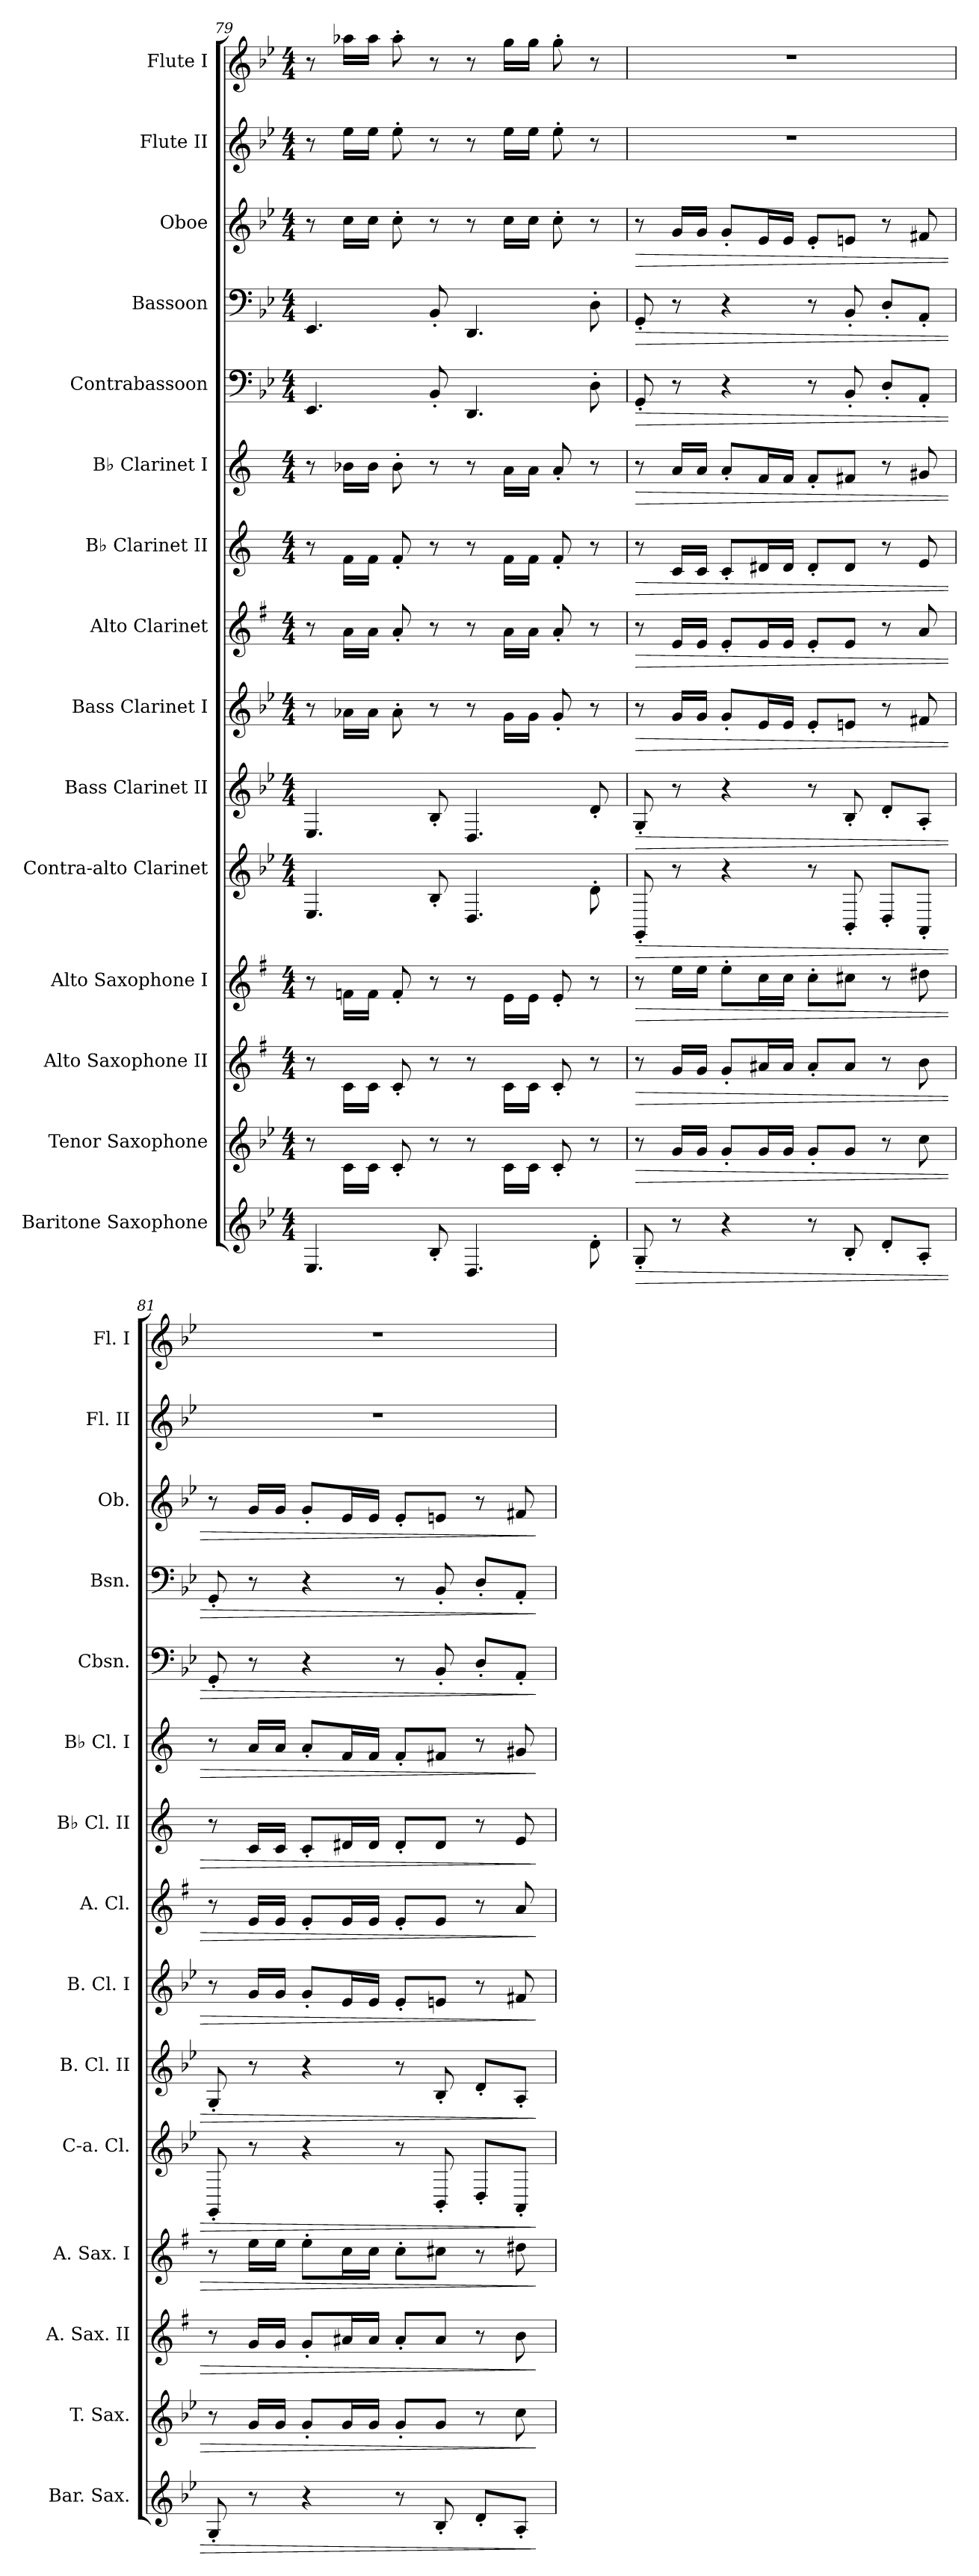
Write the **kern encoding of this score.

**kern	**dynam	**kern	**dynam	**kern	**dynam	**kern	**dynam	**kern	**dynam	**kern	**dynam	**kern	**dynam	**kern	**dynam	**kern	**dynam	**kern	**dynam	**kern	**dynam	**kern	**dynam	**kern	**dynam	**kern	**kern
*part15	*part15	*part14	*part14	*part13	*part13	*part12	*part12	*part11	*part11	*part10	*part10	*part9	*part9	*part8	*part8	*part7	*part7	*part6	*part6	*part5	*part5	*part4	*part4	*part3	*part3	*part2	*part1
*staff15	*staff15	*staff14	*staff14	*staff13	*staff13	*staff12	*staff12	*staff11	*staff11	*staff10	*staff10	*staff9	*staff9	*staff8	*staff8	*staff7	*staff7	*staff6	*staff6	*staff5	*staff5	*staff4	*staff4	*staff3	*staff3	*staff2	*staff1
*I"Baritone Saxophone	*	*I"Tenor Saxophone	*	*I"Alto Saxophone II	*	*I"Alto Saxophone I	*	*I"Contra-alto Clarinet	*	*I"Bass Clarinet II	*	*I"Bass Clarinet I	*	*I"Alto Clarinet	*	*I"B♭ Clarinet II	*	*I"B♭ Clarinet I	*	*I"Contrabassoon	*	*I"Bassoon	*	*I"Oboe	*	*I"Flute II	*I"Flute I
*I'Bar. Sax.	*	*I'T. Sax.	*	*I'A. Sax. II	*	*I'A. Sax. I	*	*I'C-a. Cl.	*	*I'B. Cl. II	*	*I'B. Cl. I	*	*I'A. Cl.	*	*I'B♭ Cl. II	*	*I'B♭ Cl. I	*	*I'Cbsn.	*	*I'Bsn.	*	*I'Ob.	*	*I'Fl. II	*I'Fl. I
!!LO:PB:g=z
*clefG2	*	*clefG2	*	*clefG2	*	*clefG2	*	*clefG2	*	*clefG2	*	*clefG2	*	*clefG2	*	*clefG2	*	*clefG2	*	*clefF4	*	*clefF4	*	*clefG2	*	*clefG2	*clefG2
*ITrd12c21	*	*ITrd8c14	*	*ITrd5c9	*	*ITrd5c9	*	*ITrd12c21	*	*ITrd8c14	*	*ITrd8c14	*	*ITrd5c9	*	*ITrd1c2	*	*ITrd1c2	*	*ITrd7c12	*	*	*	*	*	*	*
*k[b-e-]	*	*k[b-e-]	*	*k[b-e-]	*	*k[b-e-]	*	*k[b-e-]	*	*k[b-e-]	*	*k[b-e-]	*	*k[b-e-]	*	*k[b-e-]	*	*k[b-e-]	*	*k[b-e-]	*	*k[b-e-]	*	*k[b-e-]	*	*k[b-e-]	*k[b-e-]
*M4/4	*	*M4/4	*	*M4/4	*	*M4/4	*	*M4/4	*	*M4/4	*	*M4/4	*	*M4/4	*	*M4/4	*	*M4/4	*	*M4/4	*	*M4/4	*	*M4/4	*	*M4/4	*M4/4
=79	=79	=79	=79	=79	=79	=79	=79	=79	=79	=79	=79	=79	=79	=79	=79	=79	=79	=79	=79	=79	=79	=79	=79	=79	=79	=79	=79
4.EE-/	.	8r	.	8r	.	8r	.	4.EE-/	.	4.EE-/	.	8r	.	8r	.	8r	.	8r	.	4.EEE-/	.	4.EE-/	.	8r	.	8r	8r
.	.	16C\LL	.	16E-\LL	.	16A-X\LL	.	.	.	.	.	16A-X\LL	.	16c\LL	.	16e-\LL	.	16a-X\LL	.	.	.	.	.	16cc\LL	.	16ee-\LL	16aa-X\LL
.	.	16C\JJ	.	16E-\JJ	.	16A-\JJ	.	.	.	.	.	16A-\JJ	.	16c\JJ	.	16e-\JJ	.	16a-\JJ	.	.	.	.	.	16cc\JJ	.	16ee-\JJ	16aa-\JJ
.	.	8C'/	.	8E-'/	.	8A-'/	.	.	.	.	.	8A-'\	.	8c'/	.	8e-'/	.	8a-'\	.	.	.	.	.	8cc'\	.	8ee-'\	8aa-'\
8BB-'/	.	8r	.	8r	.	8r	.	8BB-'/	.	8BB-'/	.	8r	.	8r	.	8r	.	8r	.	8BBB-'/	.	8BB-'/	.	8r	.	8r	8r
4.DD/	.	8r	.	8r	.	8r	.	4.DD/	.	4.DD/	.	8r	.	8r	.	8r	.	8r	.	4.DDD/	.	4.DD/	.	8r	.	8r	8r
.	.	16C\LL	.	16E-\LL	.	16G\LL	.	.	.	.	.	16G\LL	.	16c\LL	.	16e-\LL	.	16g\LL	.	.	.	.	.	16cc\LL	.	16ee-\LL	16gg\LL
.	.	16C\JJ	.	16E-\JJ	.	16G\JJ	.	.	.	.	.	16G\JJ	.	16c\JJ	.	16e-\JJ	.	16g\JJ	.	.	.	.	.	16cc\JJ	.	16ee-\JJ	16gg\JJ
.	.	8C'/	.	8E-'/	.	8G'/	.	.	.	.	.	8G'/	.	8c'/	.	8e-'/	.	8g'/	.	.	.	.	.	8cc'\	.	8ee-'\	8gg'\
8D'\	.	8r	.	8r	.	8r	.	8D'\	.	8D'/	.	8r	.	8r	.	8r	.	8r	.	8DD'\	.	8D'\	.	8r	.	8r	8r
=80	=80	=80	=80	=80	=80	=80	=80	=80	=80	=80	=80	=80	=80	=80	=80	=80	=80	=80	=80	=80	=80	=80	=80	=80	=80	=80	=80
!	!LO:HP:b	!	!LO:HP:b	!	!LO:HP:b	!	!LO:HP:b	!	!LO:HP:b	!	!LO:HP:b	!	!LO:HP:b	!	!LO:HP:b	!	!LO:HP:b	!	!LO:HP:b	!	!LO:HP:b	!	!LO:HP:b	!	!LO:HP:b	!	!
8GG'/	>	8r	>	8r	>	8r	>	8GGG'/	>	8GG'/	>	8r	>	8r	>	8r	>	8r	>	8GGG'/	>	8GG'/	>	8r	>	1r	1r
8r	.	16G/LL	.	16B-/LL	.	16g\LL	.	8r	.	8r	.	16G/LL	.	16G/LL	.	16B-/LL	.	16g/LL	.	8r	.	8r	.	16g/LL	.	.	.
.	.	16G/JJ	.	16B-/JJ	.	16g\JJ	.	.	.	.	.	16G/JJ	.	16G/JJ	.	16B-/JJ	.	16g/JJ	.	.	.	.	.	16g/JJ	.	.	.
4r	.	8G'/L	.	8B-'/L	.	8g'\L	.	4r	.	4r	.	8G'/L	.	8G'/L	.	8B-'/L	.	8g'/L	.	4r	.	4r	.	8g'/L	.	.	.
.	.	16G/L	.	16c#X/L	.	16e-\L	.	.	.	.	.	16E-/L	.	16G/L	.	16c#X/L	.	16e-/L	.	.	.	.	.	16e-/L	.	.	.
.	.	16G/JJ	.	16c#/JJ	.	16e-\JJ	.	.	.	.	.	16E-/JJ	.	16G/JJ	.	16c#/JJ	.	16e-/JJ	.	.	.	.	.	16e-/JJ	.	.	.
8r	.	8G'/L	.	8c#'/L	.	8e-'\L	.	8r	.	8r	.	8E-'/L	.	8G'/L	.	8c#'/L	.	8e-'/L	.	8r	.	8r	.	8e-'/L	.	.	.
8BB-'/	.	8G/J	.	8c#/J	.	8en\J	.	8BBB-'/	.	8BB-'/	.	8En/J	.	8G/J	.	8c#/J	.	8en/J	.	8BBB-'/	.	8BB-'/	.	8en/J	.	.	.
8D'/L	.	8r	.	8r	.	8r	.	8DD'/L	.	8D'/L	.	8r	.	8r	.	8r	.	8r	.	8DD'/L	.	8D'/L	.	8r	.	.	.
8AA'/J	.	8c\	.	8d\	.	8f#X\	.	8AAA'/J	.	8AA'/J	.	8F#X/	.	8c/	.	8d/	.	8f#X/	.	8AAA'/J	.	8AA'/J	.	8f#X/	.	.	.
=81	=81	=81	=81	=81	=81	=81	=81	=81	=81	=81	=81	=81	=81	=81	=81	=81	=81	=81	=81	=81	=81	=81	=81	=81	=81	=81	=81
8GG'/	.	8r	.	8r	.	8r	.	8GGG'/	.	8GG'/	.	8r	.	8r	.	8r	.	8r	.	8GGG'/	.	8GG'/	.	8r	.	1r	1r
8r	.	16G/LL	.	16B-/LL	.	16g\LL	.	8r	.	8r	.	16G/LL	.	16G/LL	.	16B-/LL	.	16g/LL	.	8r	.	8r	.	16g/LL	.	.	.
.	.	16G/JJ	.	16B-/JJ	.	16g\JJ	.	.	.	.	.	16G/JJ	.	16G/JJ	.	16B-/JJ	.	16g/JJ	.	.	.	.	.	16g/JJ	.	.	.
4r	.	8G'/L	.	8B-'/L	.	8g'\L	.	4r	.	4r	.	8G'/L	.	8G'/L	.	8B-'/L	.	8g'/L	.	4r	.	4r	.	8g'/L	.	.	.
.	.	16G/L	.	16c#X/L	.	16e-\L	.	.	.	.	.	16E-/L	.	16G/L	.	16c#X/L	.	16e-/L	.	.	.	.	.	16e-/L	.	.	.
.	.	16G/JJ	.	16c#/JJ	.	16e-\JJ	.	.	.	.	.	16E-/JJ	.	16G/JJ	.	16c#/JJ	.	16e-/JJ	.	.	.	.	.	16e-/JJ	.	.	.
8r	.	8G'/L	.	8c#'/L	.	8e-'\L	.	8r	.	8r	.	8E-'/L	.	8G'/L	.	8c#'/L	.	8e-'/L	.	8r	.	8r	.	8e-'/L	.	.	.
8BB-'/	.	8G/J	.	8c#/J	.	8en\J	.	8BBB-'/	.	8BB-'/	.	8En/J	.	8G/J	.	8c#/J	.	8en/J	.	8BBB-'/	.	8BB-'/	.	8en/J	.	.	.
8D'/L	.	8r	.	8r	.	8r	.	8DD'/L	.	8D'/L	.	8r	.	8r	.	8r	.	8r	.	8DD'/L	.	8D'/L	.	8r	.	.	.
8AA'/J	.	8c\	.	8d\	.	8f#X\	.	8AAA'/J	.	8AA'/J	.	8F#X/	.	8c/	.	8d/	.	8f#X/	.	8AAA'/J	.	8AA'/J	.	8f#X/	.	.	.
.	]	.	]	.	]	.	]	.	]	.	]	.	]	.	]	.	]	.	]	.	]	.	]	.	]	.	.
=	=	=	=	=	=	=	=	=	=	=	=	=	=	=	=	=	=	=	=	=	=	=	=	=	=	=	=
*-	*-	*-	*-	*-	*-	*-	*-	*-	*-	*-	*-	*-	*-	*-	*-	*-	*-	*-	*-	*-	*-	*-	*-	*-	*-	*-	*-
